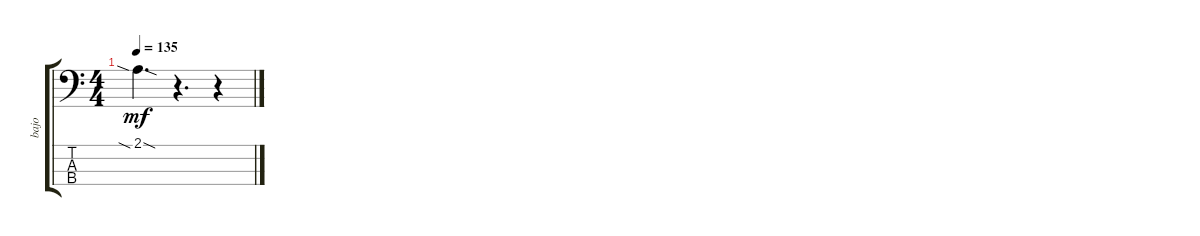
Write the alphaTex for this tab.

\track ("bajo" "bajo") {instrument electricbassfinger}
\staff {score tabs}
\tuning (G2 D2 A1 E1) {hide}
\ts (4 4)
\tempo 135
\clef f4
\ks c
2.1{sia sod}.4{d dy mf} r.4{d} r.4
